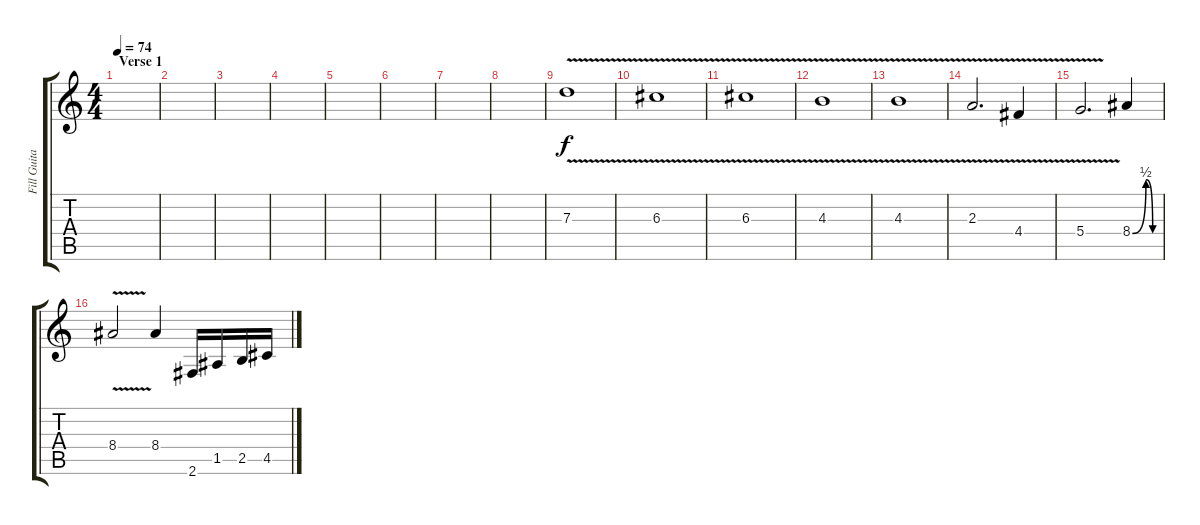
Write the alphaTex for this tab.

\track ("Fill Guitar #1" "Fill Guita") {instrument distortionguitar}
\staff {score tabs}
\tuning (E4 B3 G3 D3 A2 E2) {hide}
\ts (4 4)
\section ("" "Verse 1")
\tempo 74
\clef g2
\ks c
|
|
|
|
|
|
|
|
7.3{v}.1 |
6.3{v}.1 |
6.3{v}.1 |
4.3{v}.1 |
4.3{v}.1 |
2.3{v}.2{d} 4.4{v}.4 |
5.4{v}.2{d} 8.4{be (custom 0 0 30 2 45 0 60 0)}.4 |
8.4{v}.2 8.4.4 2.6.16 1.5.16 2.5.16 4.5.16
